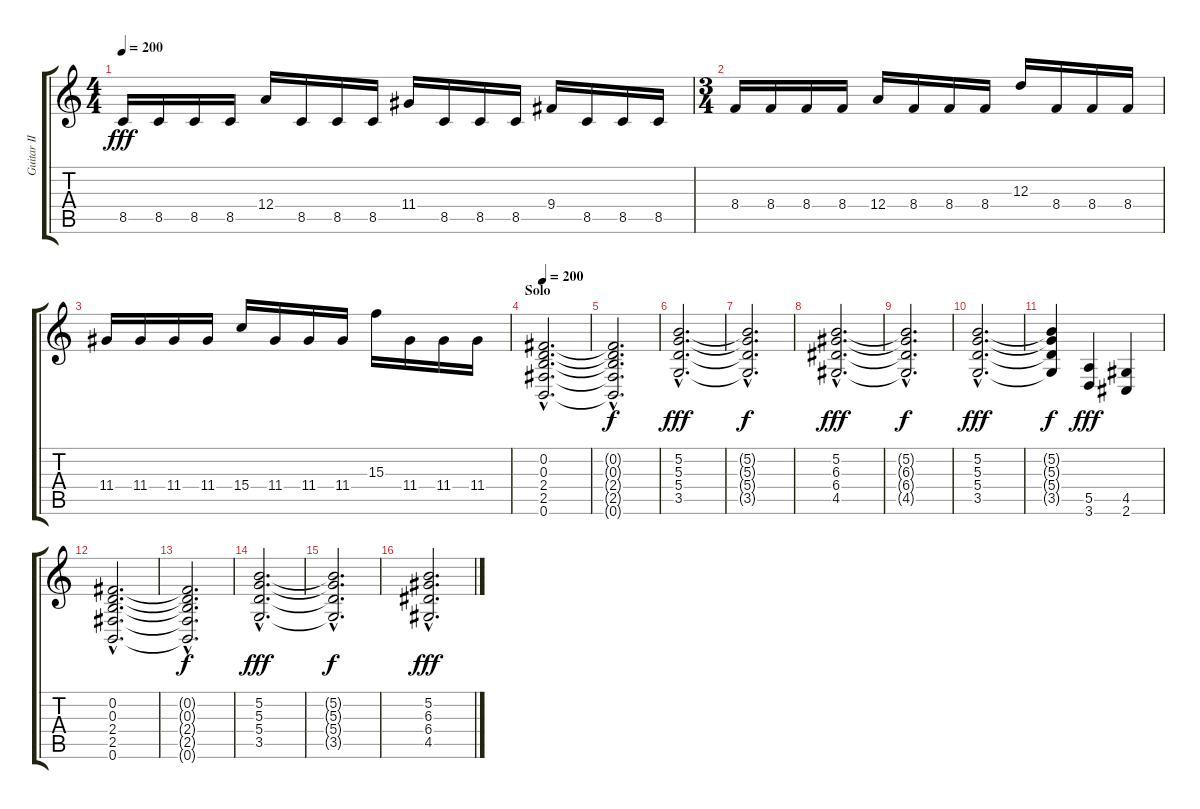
\track ("Guitar II" "Guitar II") {instrument distortionguitar}
\staff {score tabs}
\tuning (B3 Gb3 D3 A2 E2 B1) {hide}
\ts (4 4)
\tempo 200
\clef g2
\ks c
8.5.16{dy fff} 8.5.16 8.5.16 8.5.16 12.4.16 8.5.16 8.5.16 8.5.16 11.4.16 8.5.16 8.5.16 8.5.16 9.4.16 8.5.16 8.5.16 8.5.16 |
\ts (3 4)
8.4.16 8.4.16 8.4.16 8.4.16 12.4.16 8.4.16 8.4.16 8.4.16 12.3.16 8.4.16 8.4.16 8.4.16 |
11.4.16 11.4.16 11.4.16 11.4.16 15.4.16 11.4.16 11.4.16 11.4.16 15.3.16 11.4.16 11.4.16 11.4.16 |
\section ("" "Solo")
\tempo 200
(0.2{hac} 0.3{hac} 2.4{hac} 2.5{hac} 0.6{hac}).2{d volume 12} |
(0.2{hac t} 0.3{hac t} 2.4{hac t} 2.5{hac t} 0.6{hac t}).2{d dy f} |
(5.2{hac} 5.3{hac} 5.4{hac} 3.5{hac}).2{d dy fff} |
(5.2{hac t} 5.3{hac t} 5.4{hac t} 3.5{hac t}).2{d dy f} |
(5.2{hac} 6.3{hac} 6.4{hac} 4.5{hac}).2{d dy fff} |
(5.2{hac t} 6.3{hac t} 6.4{hac t} 4.5{hac t}).2{d dy f} |
(5.2{hac} 5.3{hac} 5.4{hac} 3.5{hac}).2{d dy fff} |
(5.2{t} 5.3{t} 5.4{t} 3.5{t}).4{dy f} (5.5 3.6).4{dy fff} (4.5 2.6).4 |
(0.2{hac} 0.3{hac} 2.4{hac} 2.5{hac} 0.6{hac}).2{d} |
(0.2{hac t} 0.3{hac t} 2.4{hac t} 2.5{hac t} 0.6{hac t}).2{d dy f} |
(5.2{hac} 5.3{hac} 5.4{hac} 3.5{hac}).2{d dy fff} |
(5.2{hac t} 5.3{hac t} 5.4{hac t} 3.5{hac t}).2{d dy f} |
(5.2{hac} 6.3{hac} 6.4{hac} 4.5{hac}).2{d dy fff}
